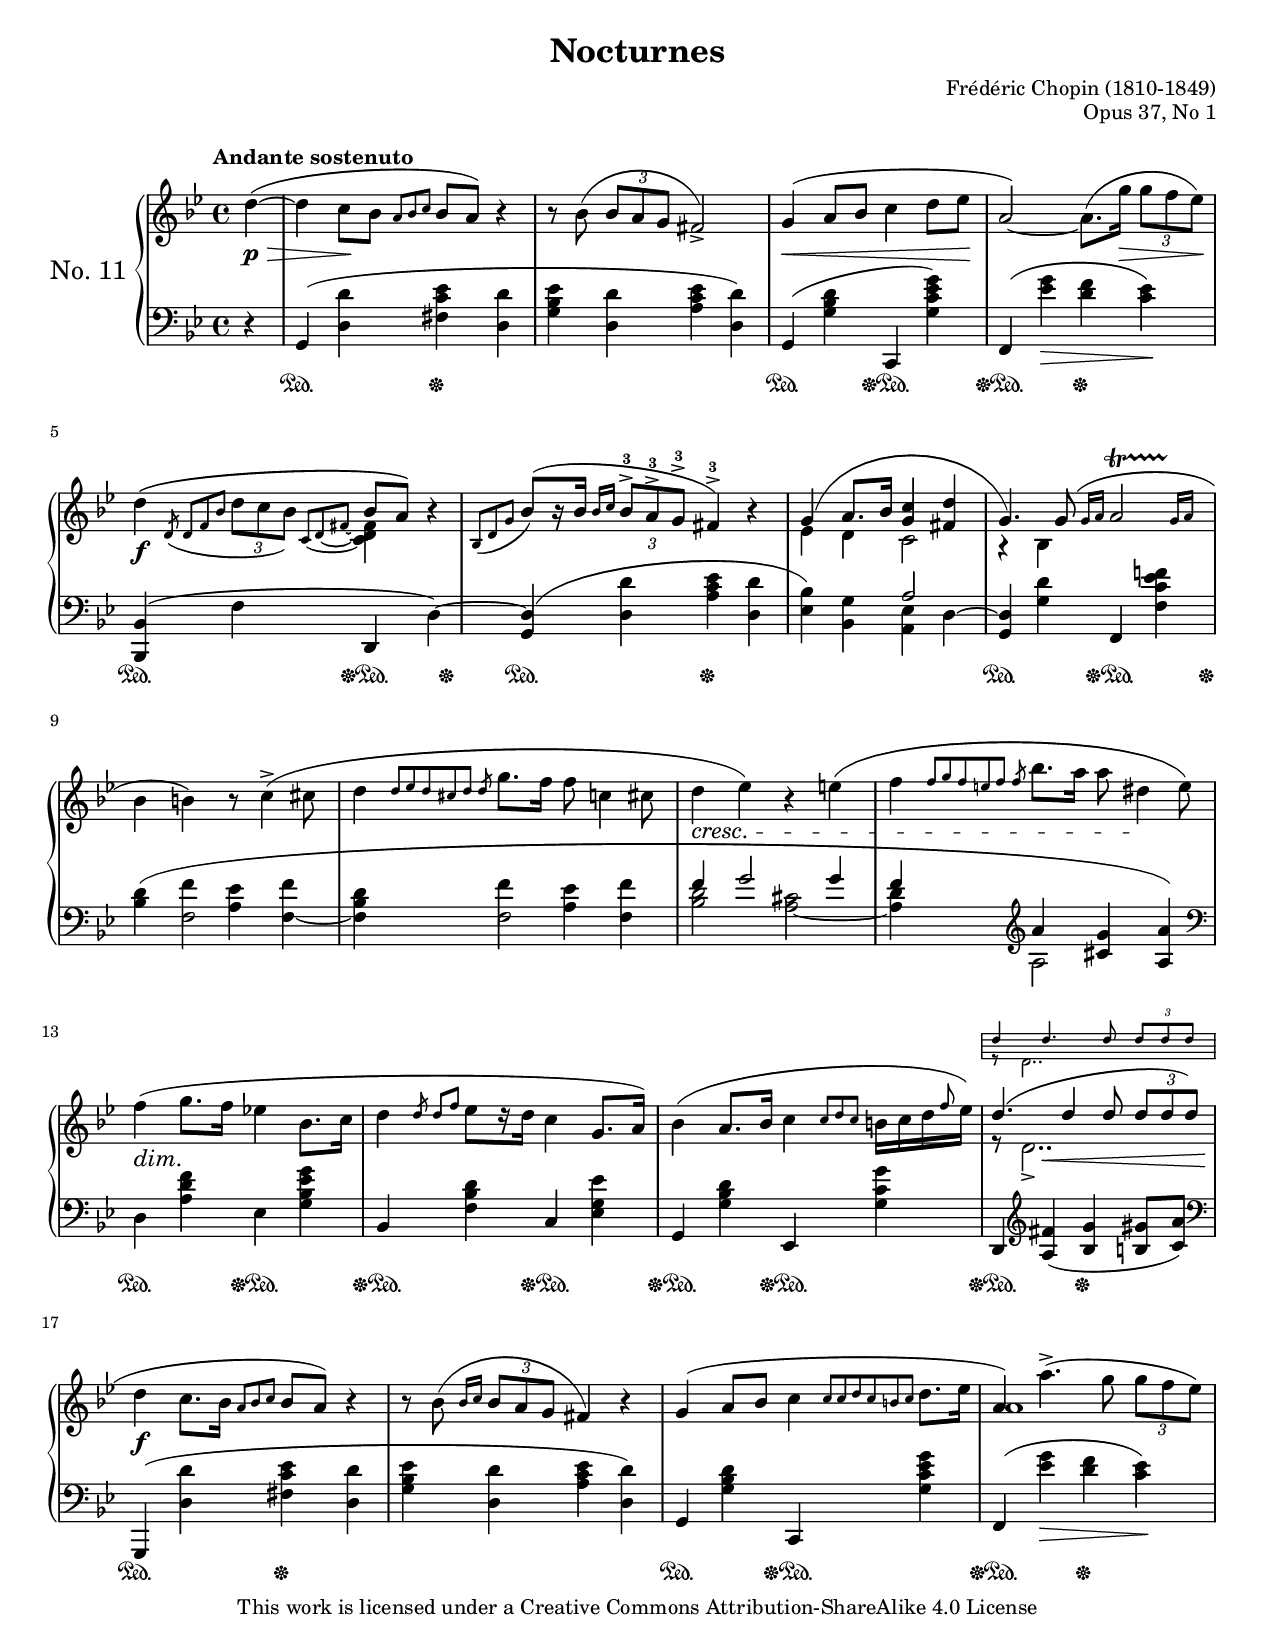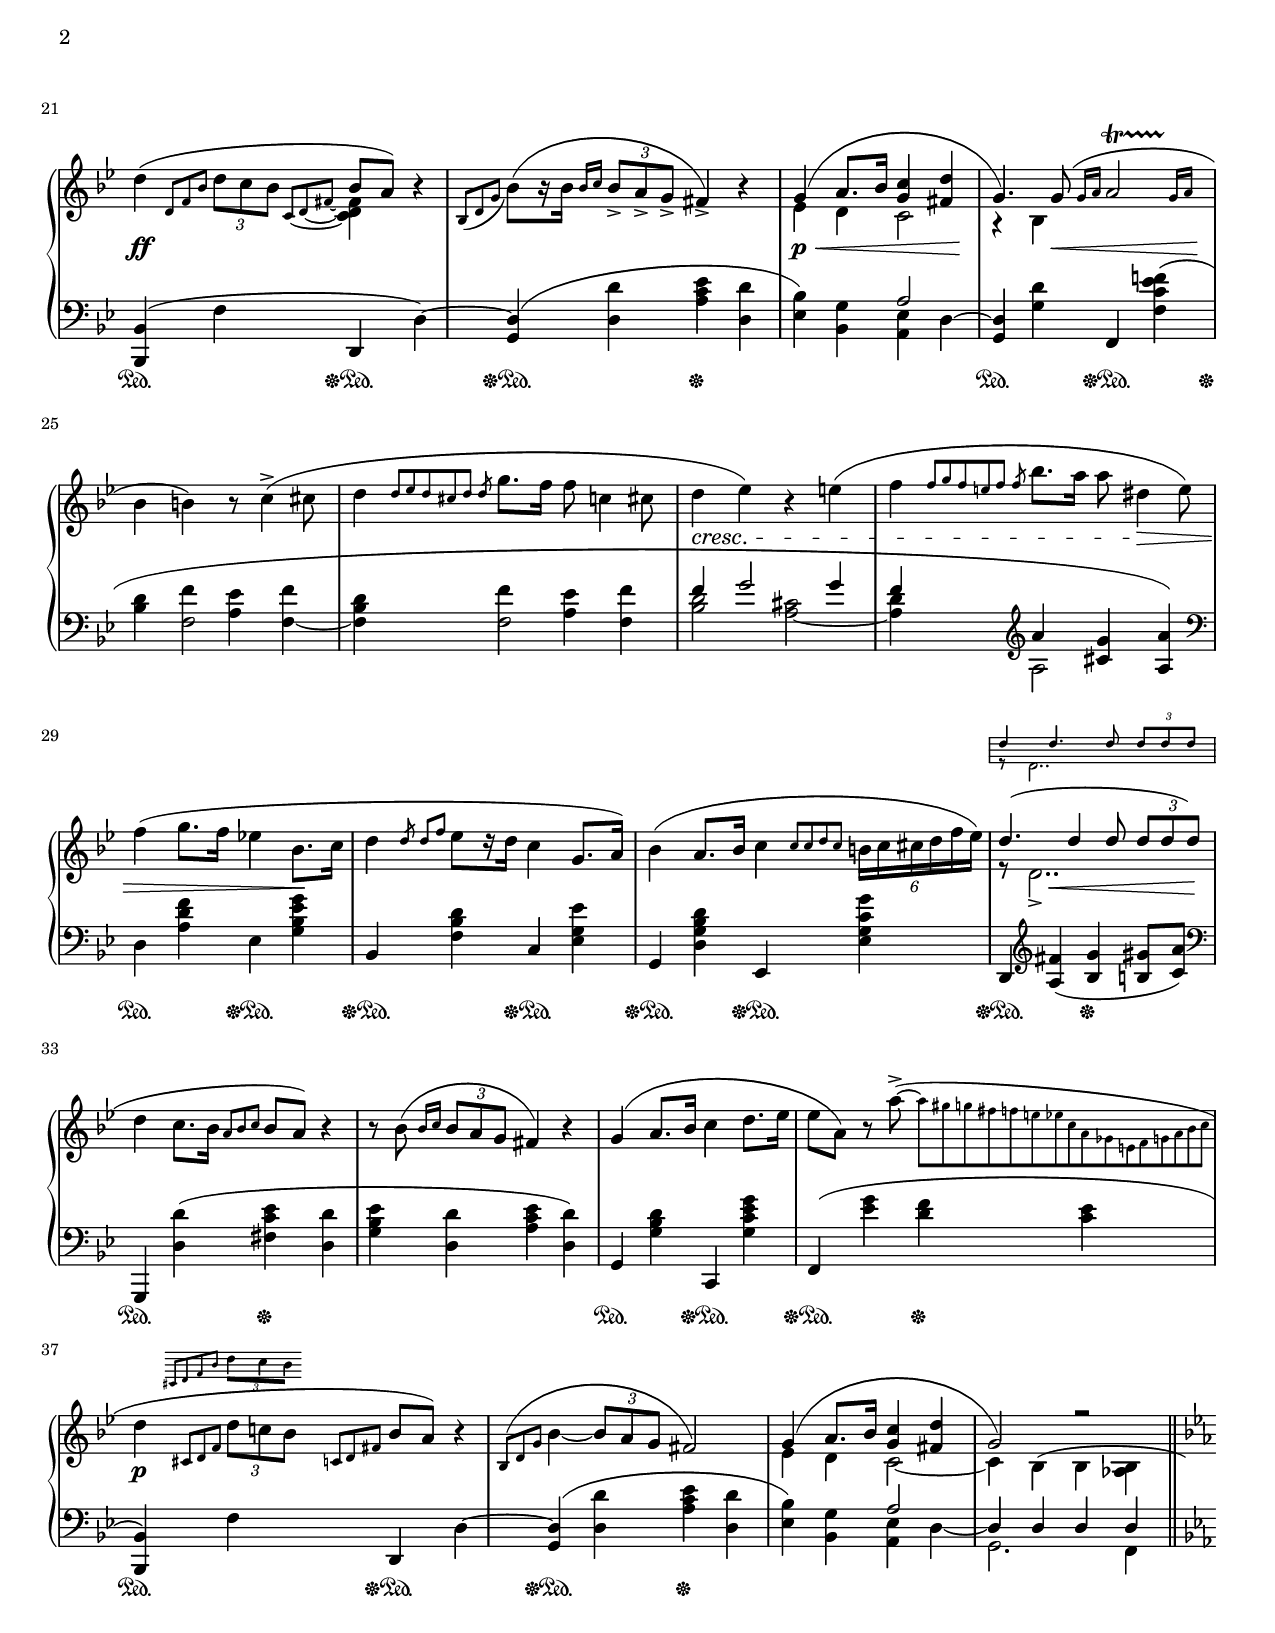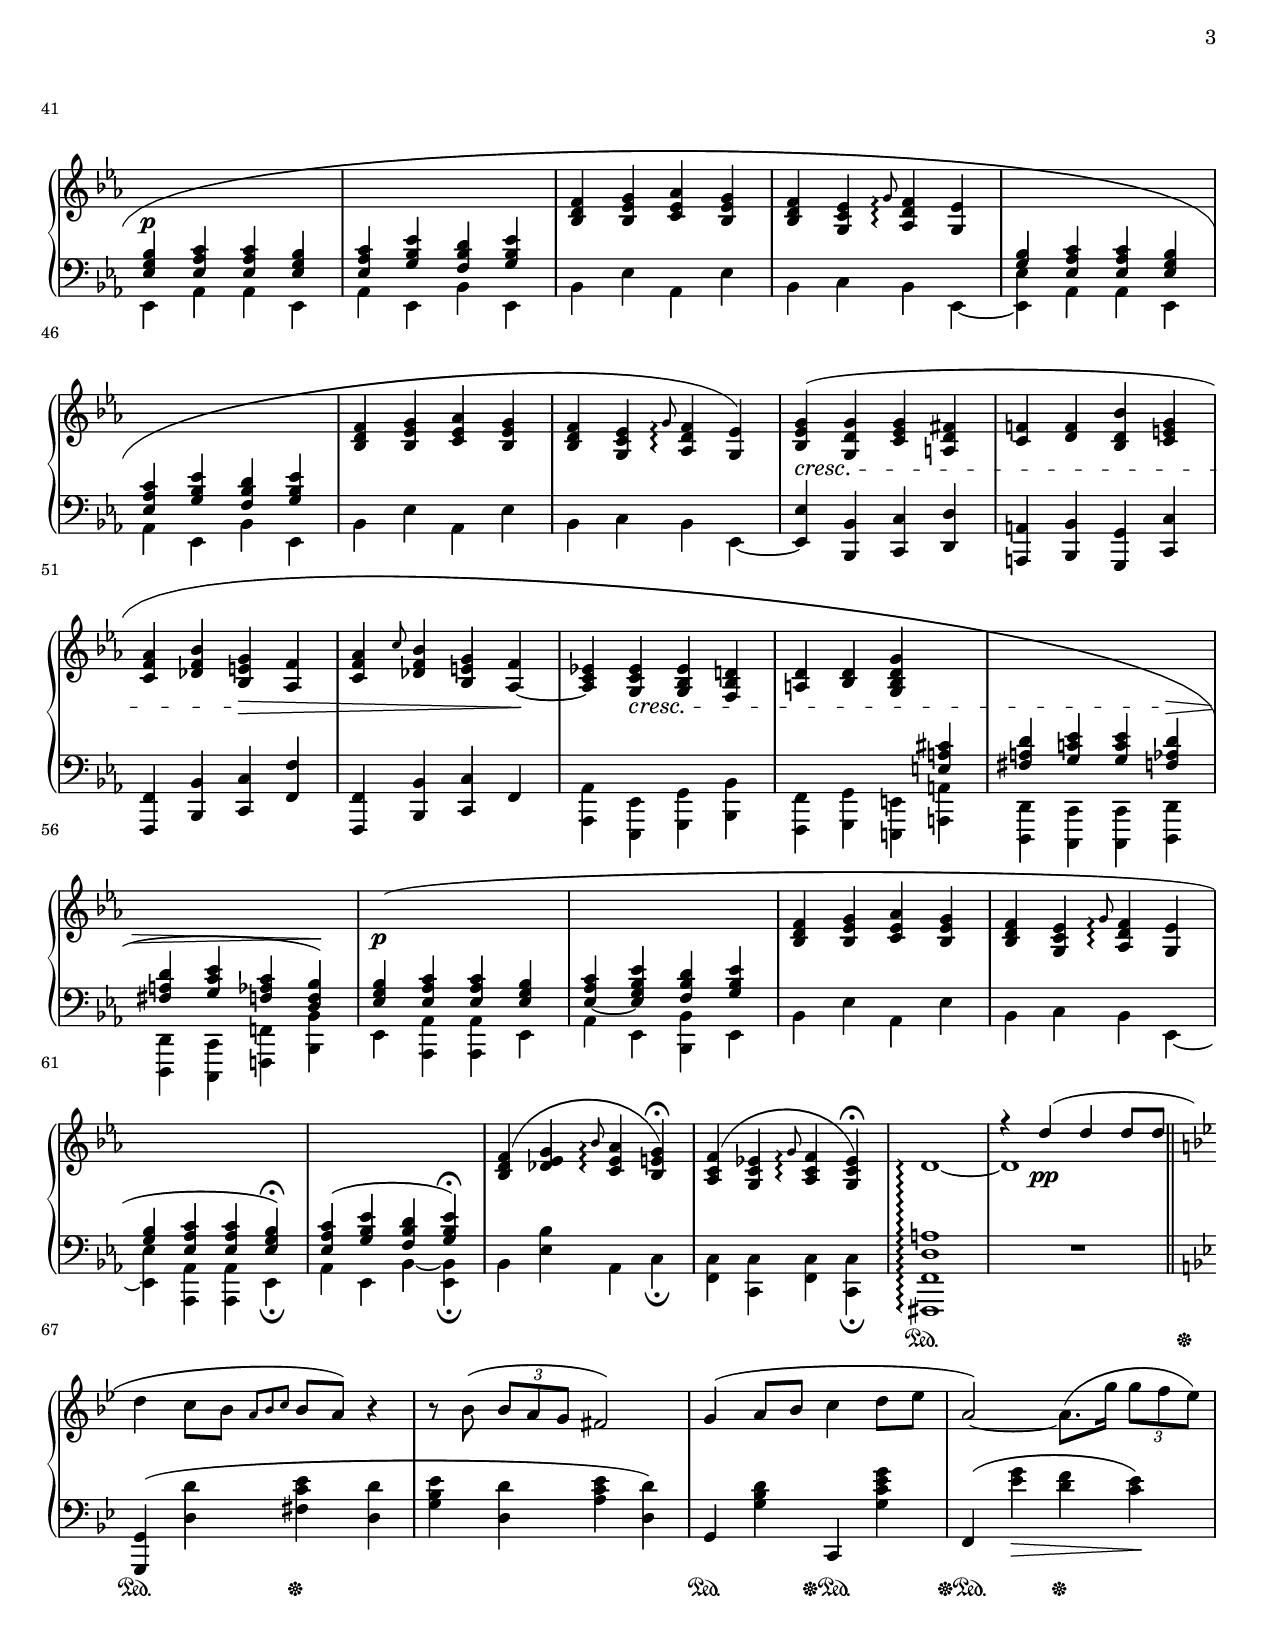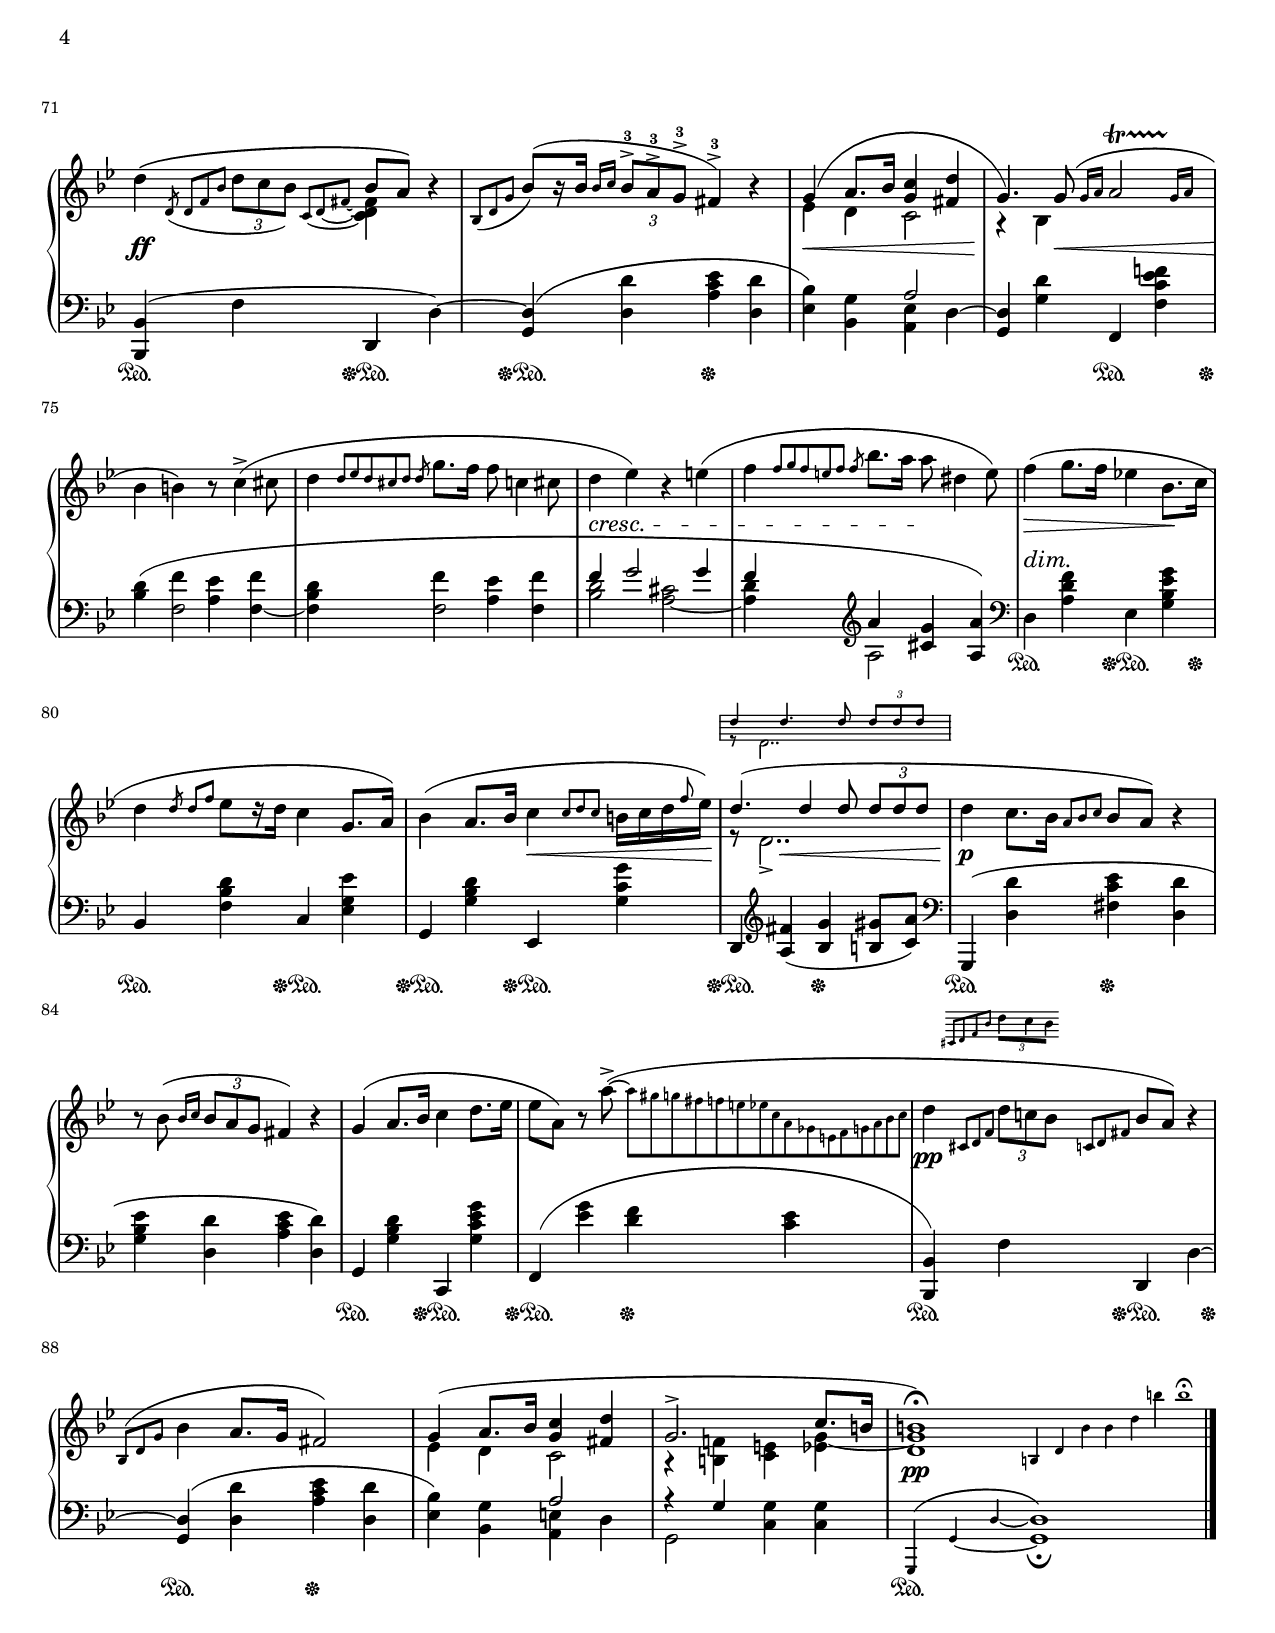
\version "2.22.2"

\version "2.22.2"

#(set-global-staff-size 18)

\header {
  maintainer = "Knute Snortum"
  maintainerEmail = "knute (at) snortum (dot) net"
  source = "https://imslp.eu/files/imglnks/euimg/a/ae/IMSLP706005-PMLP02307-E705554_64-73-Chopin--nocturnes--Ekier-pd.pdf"
}

\paper {
  ragged-right = ##f
  ragged-last-bottom = ##f

  markup-system-spacing = 
    #'((basic-distance . 1)
       (padding . 0.5)) % defaults: 1, 0.5
    
  system-system-spacing =
    #'((basic-distance . 6) 
       (minimum-distance . 4)
       (padding . 2)
       (stretchability . 40)) % defaults: 12, 8, 1, 60
      
  last-bottom-spacing = 
    #'((basic-distance . 2)
       (minimum-distance . 1)
       (padding . 2)
       (stretchability . 30)) % defaults 1, 0, 1, 30
    
  top-system-spacing.minimum-distance = 10
    
  #(set-paper-size "letter")
  
  % These settings are scaled to paper-size
  top-margin = 5\mm % default 5
  bottom-margin = 6\mm % default 6
  left-margin = 10\mm % default 10
  right-margin = 10\mm % default 10
  
  tocTitleMarkup = \markup \huge \column {
    \fill-line { \null "Table of Contents" \null }
    \hspace #1
  }
  
  tocItemMarkup = \tocItemWithDotsMarkup
}

%...+....1....+....2....+....3....+....4....+....5....+....6....+....7....+....

\version "2.22.2"
\language "english"

\version "2.22.2"

% Redefine

staffUp   = \change Staff = "upper"
staffDown = \change Staff = "lower"

% Markup

dimm = \markup \large \italic "dim."

% Scheme functions



%%% Positions and shapes %%%

moveArpeggioA = 
  \tweak positions #'(-4 . -1.5) 
  \tweak extra-spacing-width #'(-1.0 . 0)
  \etc

moveArpeggioB = 
  \tweak positions #'(-3 . -0.5) 
  \tweak extra-spacing-width #'(-1.0 . 0)
  \etc

moveArpeggioC = 
  \tweak positions #'(-4 . -1.5) 
  \tweak extra-spacing-width #'(-1.0 . 0)
  \etc

%%% Music %%%

global = {
  \time 4/4
  \key g \minor
  \accidentalStyle piano
}

rightHandUpper = \relative {
  \partial 4 d''4~(
  d4 c8 bf \grace { a8[ bf c] } bf8 a) r4 |
  r8 bf( \tuplet 3/2 { bf8 a g } fs2->) |
  g4( a8 bf c4 d8 ef |
  a,2)~ a8.( g'16 \tuplet 3/2 { g8 f ef) } |
  d4\( \slashedGrace { d,8_( d[ f bf] } \tuplet 3/2 { d8 c bf) }
    \voiceOne bf8 a\) \oneVoice r4 |
  \appoggiatura { bf,8[ d g] } \stemUp bf8^([ r16 bf] \grace { bf16[ c] }
    \tupletDown \tuplet 3/2 { bf8^>-3 a^>-3 g^>-3 } fs4^>-3) r \stemNeutral 
    \tupletNeutral |
  \voiceOne
  g4( a8. bf16 <g c>4 <fs d'> |
  \tag layout {
    g4.) \oneVoice g8( \afterGrace { \grace { g16[ a] } a2 \startTrillSpan } 
      { g16[ \stopTrillSpan a] } |
  }
  \tag midi {
    g4. g8 \tuplet 3/2 { g32 a bf a bf a } \repeat unfold 2 { 
      \tuplet 3/2 { bf32 a bf a bf a } } \tuplet 3/2 { bf32 a bf a g a } |
  }
    
  \barNumberCheck 9
  bf4 b) r8 c4->( cs8 |
  d4 \slashedGrace { d8[ ef d cs d] d } g8. f16 f8 c4 cs8 |
  d4 ef) r e( |
  f4 \slashedGrace { f8[ g f e f] f } bf8. a16 a8 ds,4 e8) |
  f4( g8. f16 ef4 bf8. c16 |
  d4 \slashedGrace { d8 d[ f] } ef8[ r16 d] c4 g8. a16) |
  bf4( a8. bf16 c4 \grace { c8[ d c] } b16 c d \grace { f8 } ef16)
  \voiceOne
  d4.( d4 d8 \tuplet 3/2 { d8 d d } 
  
  \barNumberCheck 17
  \oneVoice
  d4 c8. bf16 \grace { a8*1/2[ bf c] } bf8 a) r4 |
  r8 bf( \grace { bf16[ c] } \tuplet 3/2 { bf8 a g } fs4) r |
  g4( a8 bf c4 \grace { c8[ c d c b c] } d8. ef16 |
  a,4) a'4.->( g8 \tuplet 3/2 { g8 f ef) } |
  
  d4( \grace { d,8[ f bf] } \tuplet 3/2 { d8 c bf } bf8 a) r4 |
  \grace { bf,8[_( d g] } bf8[)( r16 bf] \grace { bf16[ c] }
    \tuplet 3/2 { bf8-> a-> g-> } fs4->) r |
  g4^( a8. bf16 <g c>4 <fs d'> |
  \tag layout {
    g4.) \oneVoice g8( \afterGrace { \grace { g16[ a] } a2 \startTrillSpan } 
      { g16[ \stopTrillSpan a] } |
  }
  \tag midi {
    g4. g8 \tuplet 3/2 { g32 a bf a bf a } \repeat unfold 2 { 
      \tuplet 3/2 { bf32 a bf a bf a } } \tuplet 3/2 { bf32 a bf a g a } |
  }
  
  \barNumberCheck 25
  bf4 b) r8 c4->( cs8 |
  d4 \slashedGrace { d8[ ef d cs d] d } g8. f16 f8 c4 cs8 |
  d4 ef) r e( |
  f4 \slashedGrace { f8[ g f e f] f } bf8. a16 a8 ds,4 e8) |
  f4( g8. f16 ef4 bf8. c16 |
  d4 \slashedGrace { d8 d[ f] } ef8[ r16 d] c4 g8. a16) |
  bf4( a8. bf16 c4 \grace { c8 c d c } \tuplet 6/4 { b16 c cs d f ef) } |
  \voiceOne
  d4.( d4 d8 \tuplet 3/2 { d8 d d } 
  \oneVoice
  
  \barNumberCheck 33
  d4 c8. bf16 \grace { a8*1/2[ bf c] } bf8 a) r4 |
  r8 bf( \grace { bf16[ c] } \tuplet 3/2 { bf8 a g } fs4) r |
  g4( a8. bf16 c4 d8. ef16 |
  ef8 a,) r a'->~( \magnifyMusic #2/3 { 
    a8*1/4[ gs g fs f e ef c a gf e f g a bf c] } |
  d4 \grace { cs,8[ d f] } \tuplet 3/2 { d'8 c bf } \grace { c,8*1/2[ d fs] }
    bf8[ a]) r4 |
  \grace { bf,8[^( d g] } bf4~ \tuplet 3/2 { bf8 a g } fs2) |
  \voiceOne
  g4( a8. bf16 <g c>4 <fs d'> |
  g2) r | 
  \bar "||" 
  
  \barNumberCheck 41
  \key ef \major
  s1 * 8 |
  
  \barNumberCheck 49
  s1 * 8 |
  
  \barNumberCheck 57
  s1 * 8 |
  
  \barNumberCheck 65
  s1 |
  r4 d'( d d8 d |
  \bar "||"
  \key g \minor
  \oneVoice
  d4 c8 bf \grace { a8 bf c } bf8 a) r4 |
  r8 bf( \tuplet 3/2 { bf8 a g } fs2) |
  g4( a8 bf c4 d8 ef |
  a,2)~ a8.( g'16 \tuplet 3/2 { g8 f ef) } |
  d4\( \slashedGrace { d,8_( d[ f bf] } \tuplet 3/2 { d8 c bf) }
    \voiceOne bf8 a\) \oneVoice r4 |
  \appoggiatura { bf,8[ d g] } \stemUp bf8^([ r16 bf] \grace { bf16[ c] }
    \tupletDown \tuplet 3/2 { bf8^>-3 a^>-3 g^>-3 } fs4^>-3) r \stemNeutral 
    \tupletNeutral |
    
  \barNumberCheck 73
  \voiceOne
  g4( a8. bf16 <g c>4 <fs d'> |
  \tag layout {
    g4.) \oneVoice g8( \afterGrace { \grace { g16[ a] } a2 \startTrillSpan } 
      { g16[ \stopTrillSpan a] } |
  }
  \tag midi {
    g4. g8 \tuplet 3/2 { g32 a bf a bf a } \repeat unfold 2 { 
      \tuplet 3/2 { bf32 a bf a bf a } } \tuplet 3/2 { bf32 a bf a g a } |
  }
  bf4 b) r8 c4->( cs8 |
  d4 \slashedGrace { d8[ ef d cs d] d } g8. f16 f8 c4 cs8 |
  d4 ef) r e( |
  f4 \slashedGrace { f8[ g f e f] f } bf8. a16 a8 ds,4 e8) |
  f4( g8. f16 ef4 bf8. c16 |
  d4 \slashedGrace { d8 d[ f] } ef8[ r16 d] c4 g8. a16) |
  
  \barNumberCheck 81
  bf4( a8. bf16 c4 \grace { c8[ d c] } b16 c d \grace { f8 } ef16)
  \voiceOne
  d4.( d4 d8 \tuplet 3/2 { d8 d d } 
  \oneVoice
   d4 c8. bf16 \grace { a8*1/2[ bf c] } bf8 a) r4 |
  r8 bf( \grace { bf16[ c] } \tuplet 3/2 { bf8 a g } fs4) r |
  g4( a8. bf16 c4 d8. ef16 |
  ef8 a,) r a'->~( \magnifyMusic #2/3 { 
    a8*1/4[ gs g fs f e ef c a gf e f g a bf c] } |
  d4 \grace { cs,8[ d f] } \tuplet 3/2 { d'8 c bf } \grace { c,8*1/2[ d fs] }
    bf8[ a]) r4 |
  \grace { bf,8^([ d g] } bf4 a8. g16 fs2) |
  \voiceOne
  g4( a8. bf16 <g c>4 <fs d'> |
  g2.-> c8. b16 |
  b1)\fermata |
  \bar "|."
}

rightHandLower = \relative {
  \voiceTwo
  \partial 4 s4
  s1 * 4 |
  \set tieWaitForNote = ##t
  s2 \stemUp \grace { c'8*1/2~ d~ fs~ } \stemDown <c d fs>4 s4 |
  s1 |
  ef4 d c2 |
  r4 bf s2 |
  
  \barNumberCheck 9
  s1 * 7 |
  r8 d2..-> |
  
  \barNumberCheck 17
  s1 * 3 |
  a'1 |
  s2 \stemUp \grace { c,8*1/2~ d~ fs~ } \stemDown <c d fs>4 s4 |
  s1 |
  ef4 d c2 |
  r4 bf s2 |
  
  \barNumberCheck 25
  s1 * 7 |
  r8 d2..->
  
  \barNumberCheck 33
  s1 * 6 |
  ef4 d c2~ |
  c4 bf^( bf <af bf> |
  
  \barNumberCheck 41
  \voiceOne
  \staffDown <ef g bf>4 <ef af c> q <ef g bf> |
  <ef af c>4 <g bf ef> <f bf d> <g bf ef> |
  \staffUp
  <bf d f>4 <bf ef g> <c ef af> <bf ef g> |
  <bf d f>4 <g c ef> \grace { g'8-\moveArpeggioA \arpeggio } 
    <af, d f>4 <g ef'> |
  \staffDown 
  <g bf>4 <ef af c> q <ef g bf> |
  <ef af c>4 <g bf ef> <f bf d> <g bf ef> |
  \staffUp
  <bf d f>4 <bf ef g> <c ef af> <bf ef g> |
  <bf d f>4 <g c ef> \grace { g'8-\moveArpeggioA \arpeggio } 
    <af, d f>4 <g ef'>) |
  
  \barNumberCheck 49
  <bf ef g>4( <g d' g> <c ef g> <a d fs> |
  <c f>4 <d f> <bf d bf'> <c e g> |
  <c f af>4 <df f bf> <bf e g> <af f'> |
  <c f af>4 \grace { c'8 } <df, f bf>4 <bf e g> <af_~ f'> |
  <af c ef>4 <g c ef> <g bf ef> <f bf d> |
  <a d>4 <bf d> <g bf d g> \staffDown <e a cs> |
  <fs a d>4 <g c ef> q <f af d> |
  <fs a d>4 <g c ef> <f af c> <d f bf>)
  
  \barNumberCheck 57
  <ef g bf>4( <ef af c> q <ef g bf> |
  <ef_~ af c>4 <ef g bf ef> <f bf d> <g bf ef> |
  \staffUp
  <bf d f>4 <bf ef g> <c ef af> <bf ef g> |
  <bf d f>4 <g c ef> \grace { g'8-\moveArpeggioA \arpeggio } 
    <af, d f>4 <g ef'> |
  \staffDown
  <g bf>4 <ef af c> q <ef g bf>)\fermata |
  <ef af c>4( <g bf ef> <f bf d> <g bf ef>)\fermata |
  \staffUp
  <bf d f>4( <df ef g> \grace { bf'8-\moveArpeggioB \arpeggio } 
    <c, ef af>4 <bf e g>)\fermata |
  <af c f>4( <g c ef> \grace { g'8-\moveArpeggioC \arpeggio } 
    <af, c f>4 <g c ef>)\fermata |
    
  \barNumberCheck 65
  \voiceTwo
  d'1~\arpeggio |
  d1 |
  s1 * 4 |
  \set tieWaitForNote = ##t
  s2 \stemUp \grace { c8*1/2~ d~ fs~ } \stemDown <c d fs>4 s4 |
  s1 |
  
  \barNumberCheck 73
  ef4 d c2 |
  r4 bf s2 |
  s1 * 6
  
  \barNumberCheck 81
  s1 |
  r8 d2..-> |
  s1 * 6 |
  
  \barNumberCheck 89
  ef4 d c2 |
  r4 <b f'> <c e> <ef g~> |
  <d g>1*1/2 \magnifyMusic #2/3 { \stemUp b4*2/7 d \stemDown b' b d b' 
                                  b1*1/14^\fermata } |
}

rightHand = <<
  \clef treble
  \global
  \set Score.tempoHideNote = ##t
  \tempo "Andante sostenuto" 4 = 72
  \new Voice \rightHandUpper
  \new Voice \rightHandLower
>>

leftHandUpper = \relative {
  \partial 4 r4
  g,4( <d' d'> <fs c' ef> <d d'> |
  <g bf ef>4 <d d'> <a' c ef> <d, d'>) |
  g,4( <g' bf d> c,, <g'' c ef g>) |
  f,4( <ef'' g>_\> <d f> <c ef>)\! |
  <bf,, bf'>4( f'' d, d')~ |
  <g, d'>4( <d' d'> <a' c ef> <d, d'> |
  <ef bf'>4) <bf g'> \voiceThree a'2 \oneVoice |
  s4 <g d'> f, <f' c' ef f> |
  
  \barNumberCheck 9
  \voiceFour
  <bf d>4^( f' <a, ef'> <f_~ f'> |
  <f bf d>4 f' <a, ef'> <f f'> |
  \voiceThree
  f'4 g2 g4 |
  f4 \clef treble a <cs, g'> <a a'>) \clef bass |
  \oneVoice
  d,4 <a' d f> ef <g bf ef g> |
  bf,4 <f' bf d> c <ef g ef'> |
  g,4 <g' bf d> ef, <g' c g'> |
  d,4 \clef treble <a'' fs'>( <bf g'> <b gs'>8 <c a'>) \clef bass |
  
  \barNumberCheck 17
  g,,4( <d'' d'> <fs c' ef> <d d'> |
  <g bf ef>4 <d d'> <a' c ef> <d, d'>) |
  g,4 <g' bf d> c,, <g'' c ef g> |
  f,4( <ef'' g>\> <d f> <c ef>)\! |
  <bf,, bf'>4( f'' d, d')~ |
  <g, d'>4( <d' d'> <a' c ef> <d, d'> |
  <ef bf'>4) <bf g'> \voiceThree a'2 \oneVoice
  s4 <g d'> f, <f' c' ef f>( |
  
  \barNumberCheck 25
  \voiceFour
  <bf d>4 f' <a, ef'> <f_~ f'> |
  <f bf d>4 f' <a, ef'> <f f'> |
  \voiceThree
  f'4 g2 g4 |
  f4 \clef treble a <cs, g'> <a a'>) \clef bass |
  \oneVoice
  d,4 <a' d f> ef <g bf ef g> |
  bf,4 <f' bf d> c <ef g ef'> |
  g,4 <d' g bf d> ef, <ef' g c g'> |
  d,4 \clef treble <a'' fs'>( <bf g'> <b gs'>8 <c a'>) \clef bass |
  
  \barNumberCheck 33
  g,,4 <d'' d'>( <fs c' ef> <d d'> |
  <g bf ef>4 <d d'> <a' c ef> <d, d'>) |
  g,4 <g' bf d> c,, <g'' c ef g> |
  f,4( <ef'' g> <d f> <c ef> |
  <bf,, bf'>4) f'' d, d'~ |
  <g, d'>4( <d' d'> <a' c ef> <d, d'> |
  <ef bf'>4) <bf g'> \voiceThree a'2 |
  s4 d, d d |
  
  \barNumberCheck 41
  s1 * 8 |
  
  \barNumberCheck 49
  s1 * 8 |
  
  \barNumberCheck 57
  s1 * 8 |
  
  \barNumberCheck 65
  s1 * 2 |
  \oneVoice
  <g,, g'>4( <d'' d'> <fs c' ef> <d d'> |
  <g bf ef>4 <d d'> <a' c ef> <d, d'>) |
  g,4 <g' bf d> c,, <g'' c ef g> |
  f,4( <ef'' g>\> <d f> <c ef>)\! |
  <bf,, bf'>4( f'' d, d')~ |
  <g, d'>( <d' d'> <a' c ef> <d, d'> |
  
  \barNumberCheck 73
  <ef bf'>4) <bf g'> \voiceThree a'2 \oneVoice |
  s4 <g d'> f, <f' c' ef f> |
  \voiceFour
  <bf d>4^( f' <a, ef'> <f_~ f'> |
  <f bf d>4 f' <a, ef'> <f f'> |
  \voiceThree
  f'4 g2 g4 |
  f4 \clef treble a <cs, g'> <a a'>) \clef bass |
  \oneVoice
  d,4^\dimm <a' d f> ef <g bf ef g> |
  bf, <f' bf d> c <ef g ef'> |
  
  \barNumberCheck 81
  g,4 <g' bf d> ef, <g' c g'> |
  d,4 \clef treble <a'' fs'>( <bf g'> <b gs'>8 <c a'>) \clef bass |
  g,,4( <d'' d'> <fs c' ef> <d d'> |
  <g bf ef>4 <d d'> <a' c ef> <d, d'>) |
  g,4 <g' bf d> c,, <g'' c ef g> |
  f,4( <ef'' g> <d f> <c ef> |
  <bf,, bf'>4) f'' d, d'~ |
  <g, d'>4( <d' d'> <a' c ef> <d, d'> |
  
  \barNumberCheck 89
  <ef bf'>4) <bf g'> \voiceThree a'2
  r4 g \oneVoice <c, g'>4 q |
  \set tieWaitForNote = ##t
  \voiceThree
  \magnifyMusic #2/3 { g,4*2/3( g'_~ d'_~ } \voiceFour <g, d'>1*1/2)\fermata |
}

leftHandLower = \relative {
  \voiceFour
  \partial 4 s4
  s1 * 6 |
  s2 <a, ef'>4 d^~ |
  \stemUp <g, d'>4 \stemDown s2. |
  
  \barNumberCheck 9
  s4 f'2 s4 |
  s4 f2 s4 |
  <bf d>2 <a~ cs> |
  <a d>4 a2 s4 |
  s1 * 4
  
  \barNumberCheck 17
  s1 * 6 |
  s2 <a, ef'>4 d^~ |
  \stemUp <g, d'>4 \stemDown s2. |
  
  \barNumberCheck 25
  s4 f'2 s4 |
  s4 f2 s4 |
  <bf d>2 <a~ cs> |
  <a d>4 a2 s4 |
  s1 * 4 |
  
  \barNumberCheck 33
  s1 * 6 |
  s2 <a, ef'>4 
  << { \voiceFour d~ | \voiceThree d4 s2. } \\ { \voiceFour s4 | g,2. f4 } >>
  
  \barNumberCheck 41
  \key ef \major
  ef4 af af ef |
  af4 ef bf' ef, |
  bf'4 ef af, ef' |
  bf4 c bf ef,~ |
  <ef ef'>4 af af ef |
  af4 ef bf' ef, |
  bf'4 ef af, ef' |
  bf4 c bf ef,~ |
  
  \barNumberCheck 49
  \voiceThree
  <ef ef'>4 <bf bf'> <c c'> <d d'> |
  <a a'> <bf bf'> <g g'> <c c'> |
  <f, f'>4 <bf bf'> <c c'> <f f'> |
  <f, f'>4 <bf bf'> <c c'> f |
  \voiceFour
  <af, af'>4 < ef ef'> <g g'> <bf bf'> |
  <f f'> <g g'> <e e'> <a a'> |
  <d, d'> <c c'> q <d d'> |
  <d d'>4 <c c'> <f f'> <bf bf'> |
  
  \barNumberCheck 57
  ef4 <af, af'> q ef' |
  af4 ef <bf bf'> ef |
  bf'4 ef af, ef' |
  bf4 c bf ef,~ |
  <ef ef'> <af, af'> q ef'\fermata |
  af4 ef bf'~ <ef, bf'>\fermata |
  bf'4 <ef bf'> af, c\fermata |
  <f, c'>4 <c c'> <f c'> <c c'>\fermata |
  
  \barNumberCheck 65
  <fs, f' d' a'>1\arpeggio |
  \oneVoice
  R1 |
  \key g \minor
  s1 * 6 |
  
  \barNumberCheck 73
  \voiceFour
  s2 <a' ef'>4 d^~ |
  \stemUp <g, d'>4 \stemDown s2. |
  s4 f'2 s4 |
  s4 f2 s4 |
  <bf d>2 <a~ cs> |
  <a d>4 a2 s4 |
  s1 * 2
  
  \barNumberCheck 81
  s1 * 8 |
  
  \barNumberCheck 89
  s2 <a, e'>4 d |
  g,2 s |
  s1 |
}

leftHand = <<
  \clef bass
  \global
  \new Voice \leftHandUpper
  \new Voice \leftHandLower
>>

dynamics = {
  \override TextScript.Y-offset = -0.5
  \partial 4 s4\p\>
  s4 s\! s2 |
  s1 |
  s2.\< s8 s\! |
  s2 s8. s16\> \tuplet 3/2 { s4 s8\! } |
  s1\f |
  s1 |
  \tag layout { s1 }
  \tag midi   { s1\p }
  s1
  
  \barNumberCheck 9
  s1 * 2 |
  s1\cresc |
  s2 s8 s4.\! |
  \override DynamicTextSpanner.style = #'none
  s1\dim |
  s1 * 2 |
  s4 s2.\<
  
  \barNumberCheck 17
  s1\f |
  s1 * 3 |
  s1\ff |
  s1 |
  s2.\p\< s8 s\! |
  s4. s8\< s4. s8\!
  
  \barNumberCheck 25
  s1 * 2 |
  \revert DynamicTextSpanner.style
  s1\cresc |
  s2 s8 s4.\> |
  s2. s4\! |
  s1 * 2 |
  s4 s2\< s8 s16 s\! |
  
  \barNumberCheck 33
  s1 * 4 |
  s1\p |
  s1 * 3 |
  
  \barNumberCheck 41
  s1\p |
  s1 * 7 |
  
  \barNumberCheck 49
  s1\cresc |
  s1 |
  s2 s\> |
  s2. s4\! |
  s4 s2.\cresc |
  s1 |
  s2. s4\> |
  s2. s4\! |
  
  \barNumberCheck 57
  s1\p |
  s1 * 7 |
  
  \barNumberCheck 65
  s1 |
  s4 s2.\pp |
  s1 * 4
  s1\ff 
  s1 |
  
  \barNumberCheck 73
  \tag layout { s2.\< s8. s16\! | }
  \tag midi   { s2.\p\< s8. s16\! | }
  s4. s8\< s4. s16 s\! |
  s1 * 2 |
  s1\cresc |
  s2 s8\! s4. |
  s2.\> s4\! |
  s1 |
  
  \barNumberCheck 81
  s2 s4.\< s16 s\! |
  s4 s2.\<  |
  s1\p |
  s1 * 3 |
  s1\pp |
  s1 
  
  \barNumberCheck 89
  s1 * 2 |
  s1\pp |
}

pedal = {
  \partial 4 s4
  s2\sustainOn s\sustainOff |
  s1 |
  s2\sustainOn s\sustainOff\sustainOn |
  s2\sustainOff\sustainOn s\sustainOff |
  s2\sustainOn s4.\sustainOff\sustainOn s8\sustainOff |
  s2\sustainOn s\sustainOff |
  s1 |
  s2\sustainOn s4.\sustainOff\sustainOn s16 s\sustainOff |
  
  \barNumberCheck 9
  s1 * 4 |
  s2\sustainOn s\sustainOff\sustainOn |
  s2\sustainOff\sustainOn s\sustainOff\sustainOn |
  s2\sustainOff\sustainOn s\sustainOff\sustainOn |
  s2\sustainOff\sustainOn s\sustainOff |
  
  \barNumberCheck 17
  s2\sustainOn s\sustainOff |
  s1 |
  s2\sustainOn s\sustainOff\sustainOn |
  s2\sustainOff\sustainOn s\sustainOff |
  s2\sustainOn s\sustainOff\sustainOn |
  s2\sustainOff\sustainOn s\sustainOff |
  s1 |
  s2\sustainOn s4.\sustainOff\sustainOn s16 s\sustainOff |
  
  \barNumberCheck 25
  s1 * 4 |
  s2\sustainOn s\sustainOff\sustainOn |
  s2\sustainOff\sustainOn s\sustainOff\sustainOn |
  s2\sustainOff\sustainOn s\sustainOff\sustainOn |
  s2\sustainOff\sustainOn s\sustainOff |
  
  \barNumberCheck 33
  s2\sustainOn s\sustainOff |
  s1 |
  s2\sustainOn s\sustainOff\sustainOn |
  s2\sustainOff\sustainOn s\sustainOff |
  s2\sustainOn s\sustainOff\sustainOn |
  s2\sustainOff\sustainOn s\sustainOff |
  s1 * 2 |
  
  \barNumberCheck 41
  s1 * 8 |
  
  \barNumberCheck 49
  s1 * 8 |
  
  \barNumberCheck 57
  s1 * 8 |
  
  \barNumberCheck 65
  s1\sustainOn |
  s2. s8. s16\sustainOff |
  s2\sustainOn s\sustainOff |
  s1 |
  s2\sustainOn s\sustainOff\sustainOn |
  s2\sustainOff\sustainOn s\sustainOff |
  s2\sustainOn s\sustainOff\sustainOn |
  s2\sustainOff\sustainOn s\sustainOff |
  
  \barNumberCheck 73
  s1 |
  \tag layout { s2 s4.\sustainOn s16 s\sustainOff | }
  \tag midi   { s2\sustainOn s4.\sustainOff\sustainOn s16 s\sustainOff | }
  s1 * 4 |
  s2\sustainOn s4.\sustainOff\sustainOn s16 s\sustainOff |
  s2\sustainOn s\sustainOff\sustainOn |
  
  \barNumberCheck 81
  s2\sustainOff\sustainOn s\sustainOff\sustainOn |
  s2\sustainOff\sustainOn s\sustainOff |
  s2\sustainOn s2\sustainOff |
  s1 |
  s2\sustainOn s\sustainOff\sustainOn |
  s2\sustainOff\sustainOn s\sustainOff |
  s2\sustainOn s4.\sustainOff\sustainOn s16 s\sustainOff |
  s2\sustainOn s\sustainOff
  
  \barNumberCheck 89
  s1 * 2 |
  s1\sustainOn |
}

ossia = \relative {
  \global
  \stopStaff
  \partial 4 s4
  s1 * 8 |
  % \hideNotes f''4( \unHideNotes \startStaff ef8) ef8*1/2([ 
  %   s16\turn f8*1/2 \hideNotes gf8*1/2)] \unHideNotes \stopStaff s8 |
  
  \barNumberCheck 9
  s1 * 7 |
  \startStaff 
  << 
    { \voiceOne d''4 d4. d8 \tuplet 3/2 { d8 d d } | } 
    \\ 
    { \voiceTwo r8 d,2.. | } 
  >>
  \stopStaff
  
  \barNumberCheck 17
  s1 * 8 |
  
  \barNumberCheck 25
  s1 * 7 |
    \startStaff 
  << 
    { \voiceOne d'4 d4. d8 \tuplet 3/2 { d8 d d } | } 
    \\ 
    { \voiceTwo r8 d,2.. | } 
  >>
  \stopStaff
  
  \barNumberCheck 33
  s1 * 4 |
  s4 \startStaff \grace { cs8[ d f bf] } \tuplet 3/2 { d8 c bf } 
    \stopStaff \grace { s4. } s2 |
  s1 * 3 |
  
  \barNumberCheck 41
  s1 * 8 |
  
  \barNumberCheck 49
  s1 * 8 |
  
  \barNumberCheck 57
  s1 * 8 |
  
  \barNumberCheck 65
  s1 * 8 |
  
  \barNumberCheck 73
  s1 * 8 |
  
  \barNumberCheck 81
  s1 |
  \startStaff 
  << 
    { \voiceOne d4 d4. d8 \tuplet 3/2 { d8 d d } | } 
    \\ 
    { \voiceTwo r8 d,2.. | } 
  >>
  \stopStaff
  s1 * 4
  s4 \startStaff \grace { cs8[ d f bf] } \tuplet 3/2 { d8 c bf } 
    \stopStaff \grace { s4. } s2 |
}

forceBreaks = {
  \partial 4 s4
  %{ 1 %}  \repeat unfold 3 { s1\noBreak } s1\noPageBreak\break
  %{ 5 %}  \repeat unfold 3 { s1\noBreak } s1\noPageBreak\break
  %{ 9 %}  \repeat unfold 3 { s1\noBreak } s1\noPageBreak\break
  %{ 13 %} \repeat unfold 3 { s1\noBreak } s1\noPageBreak\break
  %{ 17 %} \repeat unfold 3 { s1\noBreak } s1\pageBreak
 
  %{ 21 %} \repeat unfold 3 { s1\noBreak } s1\noPageBreak\break
  %{ 25 %} \repeat unfold 3 { s1\noBreak } s1\noPageBreak\break
  %{ 29 %} \repeat unfold 3 { s1\noBreak } s1\noPageBreak\break
  %{ 33 %} \repeat unfold 3 { s1\noBreak } s1\noPageBreak\break
  %{ 37 %} \repeat unfold 3 { s1\noBreak } s1\pageBreak
  
  %{ 41 %} \repeat unfold 4 { s1\noBreak } s1\noPageBreak\break
  %{ 46 %} \repeat unfold 4 { s1\noBreak } s1\noPageBreak\break
  %{ 49 %} \repeat unfold 4 { s1\noBreak } s1\noPageBreak\break
  %{ 56 %} \repeat unfold 4 { s1\noBreak } s1\noPageBreak\break
  %{ 61 %} \repeat unfold 5 { s1\noBreak } s1\noPageBreak\break
  %{ 67 %} \repeat unfold 3 { s1\noBreak } s1\pageBreak
  
  %{ 71 %} \repeat unfold 3 { s1\noBreak } s1\noPageBreak\break
  %{ 75 %} \repeat unfold 4 { s1\noBreak } s1\noPageBreak\break
  %{ 80 %} \repeat unfold 3 { s1\noBreak } s1\noPageBreak\break
  %{ 84 %} \repeat unfold 3 { s1\noBreak } s1\noPageBreak\break
  %{ 88 %} \grace { s4.} 
}

nocturneOneHeader = \header { 
  title = "Nocturnes"
  composer = "Frédéric Chopin (1810-1849)"
  opus = "Opus 37, No 1"
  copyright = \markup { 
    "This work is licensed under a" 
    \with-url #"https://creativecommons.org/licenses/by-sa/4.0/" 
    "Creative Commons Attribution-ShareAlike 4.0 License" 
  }
}

nocturneOneLayout = \layout {
  \context {
    \Score
    % \omit BarNumber
    \override Slur.details.free-head-distance = 1
  }
}

nocturneOneMusic = <<
  \new Staff = "ossia" \with {
    \remove "Time_signature_engraver"
    \hide Clef
    \override BarLine.allow-span-bar = ##f
    \override KeySignature.stencil = ##f
    \magnifyStaff #2/3
    \override VerticalAxisGroup.staff-staff-spacing = 
      #'((basic-distance . 0) 
        (minimum-distance . 0)
        (padding . 1)
        (stretchability . 0))
  } {
    \ossia
  }  
  \new PianoStaff \with { 
    instrumentName = \markup \huge "No. 11" 
    tempoHideNote = ##t
  } <<
    \set PianoStaff.connectArpeggios = ##t
    \new Staff = "upper" \rightHand
    \new Dynamics \dynamics
    \new Staff = "lower" \leftHand
    \new Dynamics \pedal
    \new Devnull \forceBreaks
  >>
>>

nocturneOneMidi = \book {
  \bookOutputName "nocturne-op37-no1"
  \score { 
    \keepWithTag midi
    <<
      \new Staff = "upper" << \rightHand \dynamics \pedal >>
      \new Staff = "lower" << \leftHand \dynamics \pedal >>
    >>
    \midi {
      \context {
        \Staff
        \consists "Dynamic_performer"
      }
      \context {
        \Voice
        \remove "Dynamic_performer"
      }    
    }
  }
}


\bookpart {
  \nocturneOneHeader
  \score {
    \keepWithTag layout
    \nocturneOneMusic
    \nocturneOneLayout
  }
}

\nocturneOneMidi